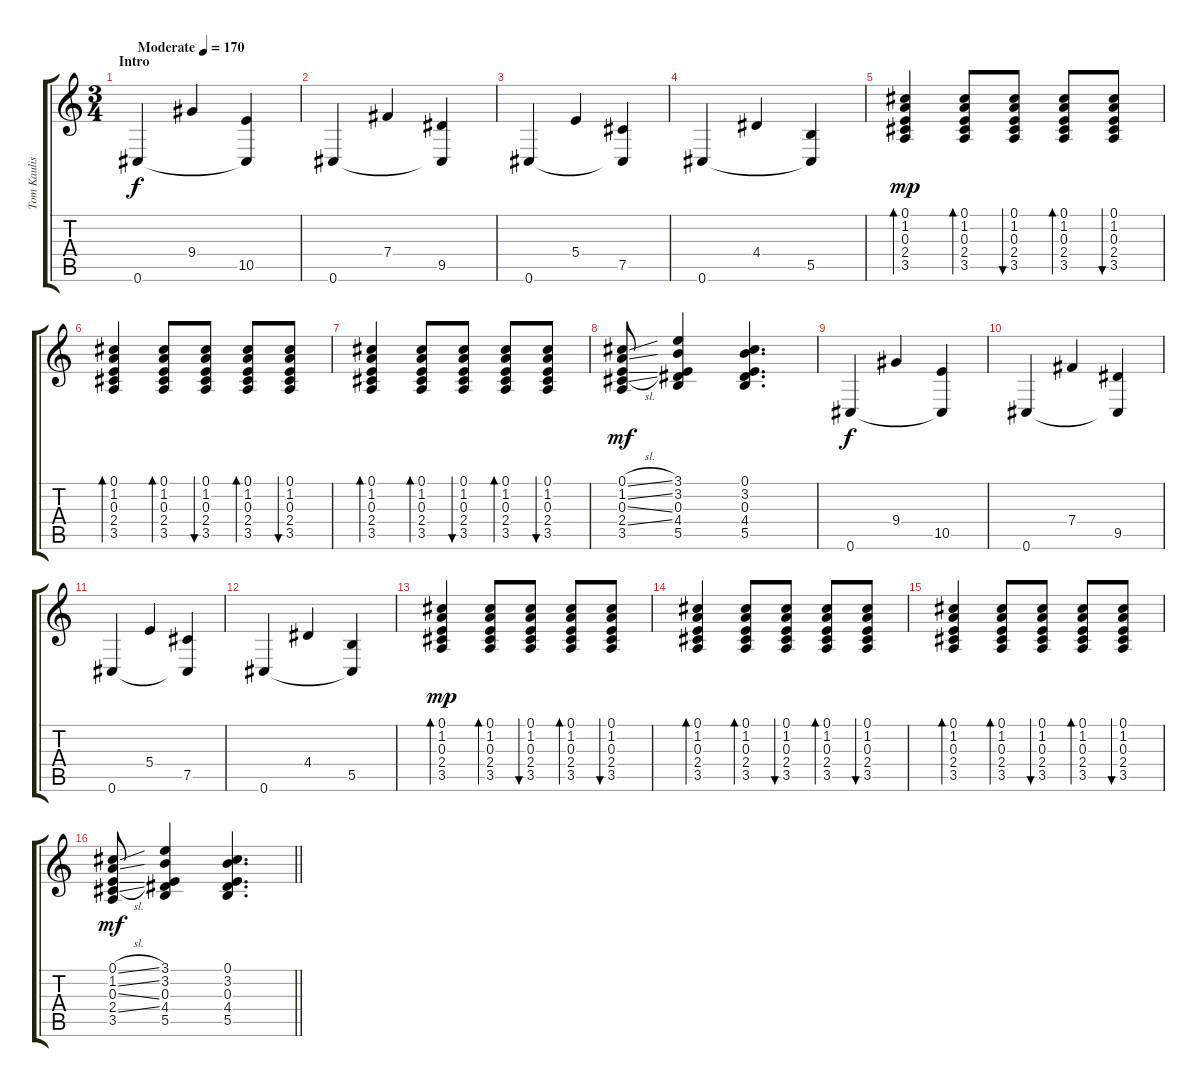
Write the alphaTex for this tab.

\track ("Tom Kaulist [ guitare ]" "Tom Kaulis") {instrument electricguitarclean}
\staff {score tabs}
\tuning (Db4 Ab3 E3 B2 Gb2 Db2) {hide}
\ts (3 4)
\section ("" "Intro")
\tempo (170 "Moderate")
\clef g2
\ks c
0.6.4{dy f instrument electricguitarclean} 9.4.4 (10.5 0.6{t}).4 |
0.6.4 7.4.4 (9.5 0.6{t}).4 |
0.6.4 5.4.4 (7.5 0.6{t}).4 |
0.6.4 4.4.4 (5.5 0.6{t}).4 |
(0.1 1.2 0.3 2.4 3.5).4{bd 60 dy mp} (0.1 1.2 0.3 2.4 3.5).8{bd 60} (0.1 1.2 0.3 2.4 3.5).8{bu 60} (0.1 1.2 0.3 2.4 3.5).8{bd 60} (0.1 1.2 0.3 2.4 3.5).8{bu 60} |
(0.1 1.2 0.3 2.4 3.5).4{bd 60} (0.1 1.2 0.3 2.4 3.5).8{bd 60} (0.1 1.2 0.3 2.4 3.5).8{bu 60} (0.1 1.2 0.3 2.4 3.5).8{bd 60} (0.1 1.2 0.3 2.4 3.5).8{bu 60} |
(0.1 1.2 0.3 2.4 3.5).4{bd 60} (0.1 1.2 0.3 2.4 3.5).8{bd 60} (0.1 1.2 0.3 2.4 3.5).8{bu 60} (0.1 1.2 0.3 2.4 3.5).8{bd 60} (0.1 1.2 0.3 2.4 3.5).8{bu 60} |
(0.1{sl} 1.2{sl} 0.3{sl} 2.4{sl} 3.5).8{dy mf} (3.1 3.2 0.3 4.4 5.5).4 (0.1 3.2 0.3 4.4 5.5).4{d} |
0.6.4{dy f} 9.4.4 (10.5 0.6{t}).4 |
0.6.4 7.4.4 (9.5 0.6{t}).4 |
0.6.4 5.4.4 (7.5 0.6{t}).4 |
0.6.4 4.4.4 (5.5 0.6{t}).4 |
(0.1 1.2 0.3 2.4 3.5).4{bd 60 dy mp} (0.1 1.2 0.3 2.4 3.5).8{bd 60} (0.1 1.2 0.3 2.4 3.5).8{bu 60} (0.1 1.2 0.3 2.4 3.5).8{bd 60} (0.1 1.2 0.3 2.4 3.5).8{bu 60} |
(0.1 1.2 0.3 2.4 3.5).4{bd 60} (0.1 1.2 0.3 2.4 3.5).8{bd 60} (0.1 1.2 0.3 2.4 3.5).8{bu 60} (0.1 1.2 0.3 2.4 3.5).8{bd 60} (0.1 1.2 0.3 2.4 3.5).8{bu 60} |
(0.1 1.2 0.3 2.4 3.5).4{bd 60} (0.1 1.2 0.3 2.4 3.5).8{bd 60} (0.1 1.2 0.3 2.4 3.5).8{bu 60} (0.1 1.2 0.3 2.4 3.5).8{bd 60} (0.1 1.2 0.3 2.4 3.5).8{bu 60} |
\barLineRight lightlight
(0.1{sl} 1.2{sl} 0.3{sl} 2.4{sl} 3.5).8{dy mf} (3.1 3.2 0.3 4.4 5.5).4 (0.1 3.2 0.3 4.4 5.5).4{d}
